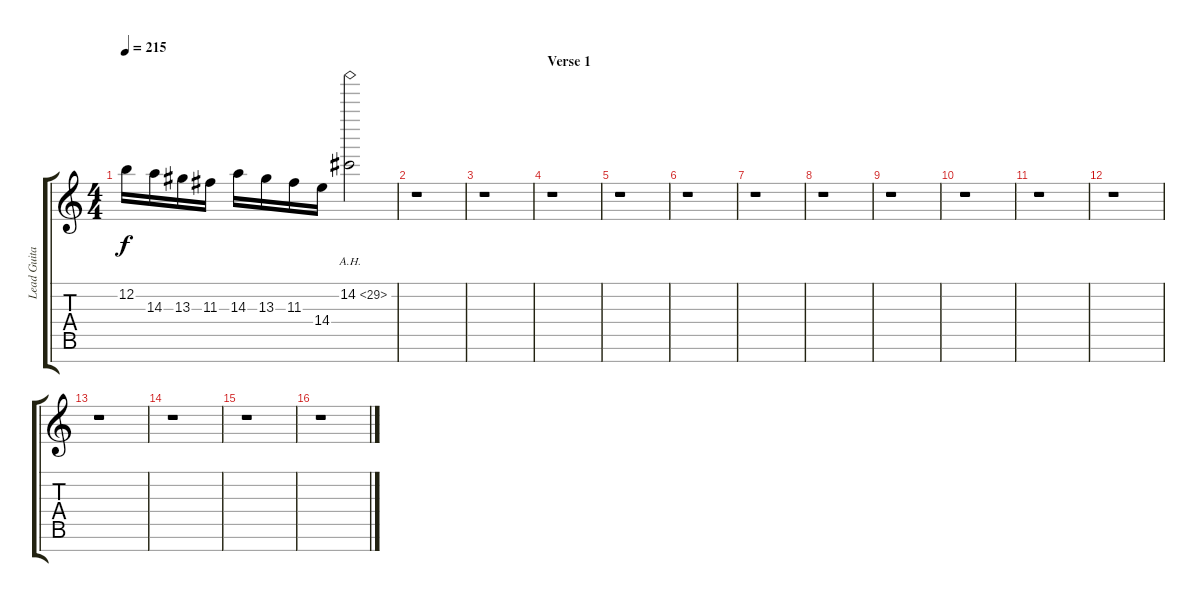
\track ("Lead Guitar [Herman Li]" "Lead Guita") {instrument overdrivenguitar}
\staff {score tabs}
\tuning (E4 B3 G3 D3 A2 E2 B1) {hide}
\ts (4 4)
\tempo 215
\clef g2
\ks c
12.2.16{dy f} 14.3.16 13.3.16 11.3.16 14.3.16 13.3.16 11.3.16 14.4.16 14.2{ah 15}.2 |
r.1 |
r.1 |
\section ("" "Verse 1")
r.1 |
r.1 |
r.1 |
r.1 |
r.1 |
r.1 |
r.1 |
r.1 |
r.1 |
r.1 |
r.1 |
r.1 |
r.1
